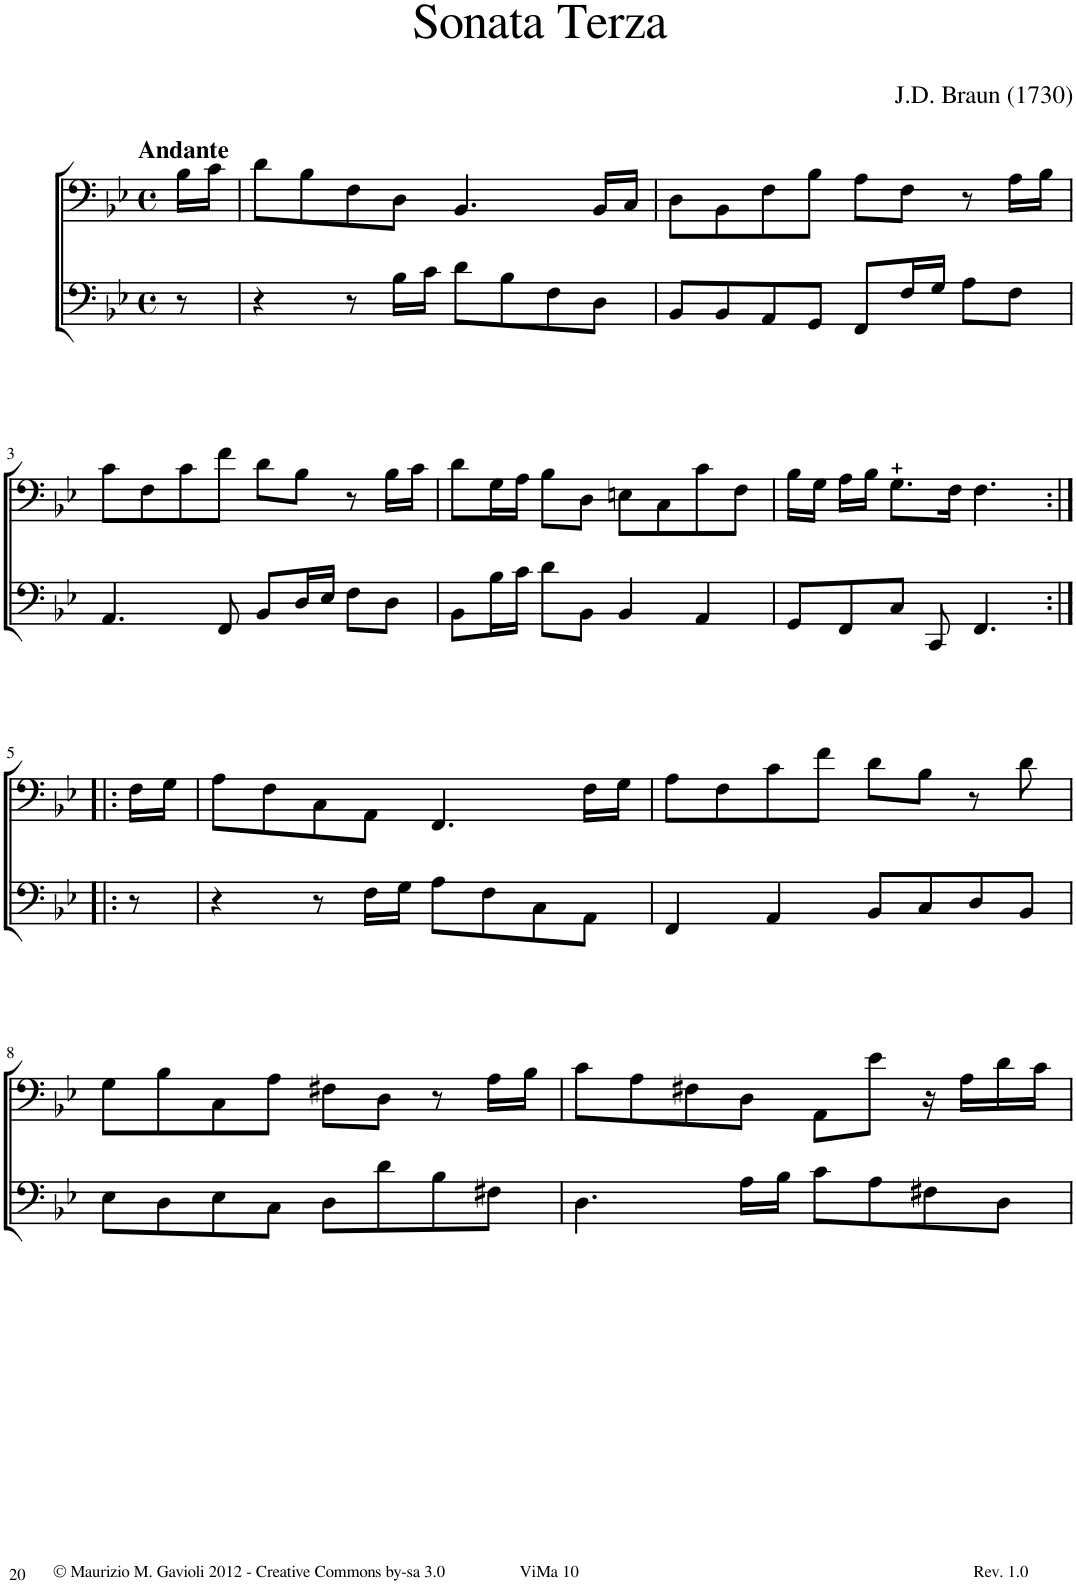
**kern	**kern
*part2	*part1
*staff2	*staff1
*I"Viola da gamba	*I"Viola da gamba
*clefF4	*clefF4
*k[b-e-]	*k[b-e-]
*M4/4	*M4/4
*met(c)	*met(c)
=	=
!	!LO:TX:a:B:t=Andante
8r	16B-\LL
.	16c\JJ
=1	=1
4r	8d\L
.	8B-\
8r	8F\
16B-\LL	8D\J
16c\JJ	.
8d\L	4.BB-/
8B-\	.
8F\	.
8D\J	16BB-/LL
.	16C/JJ
=2	=2
8BB-/L	8D\L
8BB-/	8BB-\
8AA/	8F\
8GG/J	8B-\J
8FF/L	8A\L
16F/L	8F\J
16G/JJ	.
8A\L	8r
8F\J	16A\LL
.	16B-\JJ
!!LO:LB:g=z
=3	=3
4.AA/	8c\L
.	8F\
.	8c\
8FF/	8f\J
8BB-/L	8d\L
16D/L	8B-\J
16E-/JJ	.
8F\L	8r
8D\J	16B-\LL
.	16c\JJ
=4	=4
8BB-\L	8d\L
16B-\L	16G\L
16c\JJ	16A\JJ
8d\L	8B-\L
8BB-\J	8D\J
4BB-/	8En\L
.	8C\
4AA/	8c\
.	8F\J
=4X1	=4X1
8GG/L	16B-\LL
.	16G\JJ
8FF/	16A\LL
.	16B-\JJ
8C/J	8.G\L
8CC/	.
.	16F\Jk
4.FF/	4.F\
!!LO:LB:g=z
=5:|!|:	=5:|!|:
8r	16F\LL
.	16G\JJ
=6	=6
4r	8A\L
.	8F\
8r	8C\
16F\LL	8AA\J
16G\JJ	.
8A\L	4.FF/
8F\	.
8C\	.
8AA\J	16F\LL
.	16G\JJ
=7	=7
4FF/	8A\L
.	8F\
4AA/	8c\
.	8f\J
8BB-/L	8d\L
8C/	8B-\J
8D/	8r
8BB-/J	8d\
!!LO:LB:g=z
=8	=8
8E-\L	8G\L
8D\	8B-\
8E-\	8C\
8C\J	8A\J
8D\L	8F#X\L
8d\	8D\J
8B-\	8r
8F#X\J	16A\LL
.	16B-\JJ
=9	=9
4.D\	8c\L
.	8A\
.	8F#X\
16A\LL	8D\J
16B-\JJ	.
8c\L	8AA\L
8A\	8e-\J
8F#X\	16r
.	16A\LL
8D\J	16d\
.	16c\JJ
=	=
*-	*-
